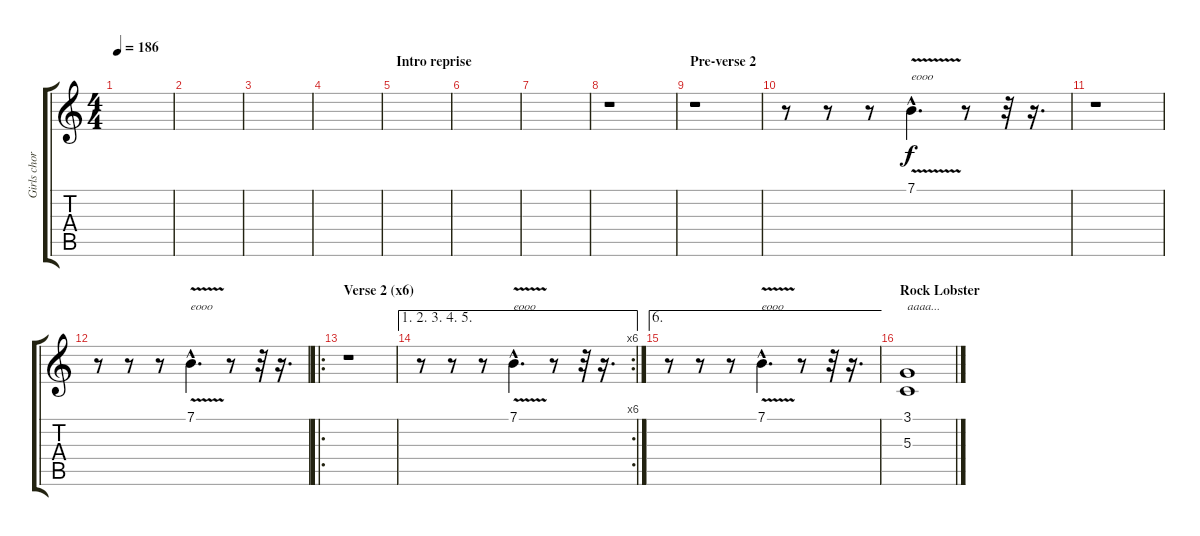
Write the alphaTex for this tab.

\track ("Girls chorus" "Girls chor") {instrument voiceoohs}
\staff {score tabs}
\tuning (E4 B3 G3 D3 A2 E2) {hide}
\ts (4 4)
\tempo 186
\clef g2
\ks c
|
|
|
|
\section ("" "Intro reprise")
|
|
|
r.1{volume 13 instrument voiceoohs} |
\section ("" "Pre-verse 2")
r.1 |
r.8 r.8 r.8 7.1{v hac}.4{d txt "eooo"} r.8 r.32 r.16{d} |
r.1 |
r.8 r.8 r.8 7.1{v hac}.4{d txt "eooo"} r.8 r.32 r.16{d} |
\ro
\section ("" "Verse 2 (x6)")
r.1 |
\ae (1 2 3 4 5)
\rc 6
r.8 r.8 r.8 7.1{v hac}.4{d txt "eooo"} r.8 r.32 r.16{d} |
\ae 6
r.8 r.8 r.8 7.1{v hac}.4{d txt "eooo"} r.8 r.32 r.16{d} |
\section ("" "Rock Lobster")
(3.1 5.3).1{txt "aaaa..." volume 9 instrument choiraahs}
